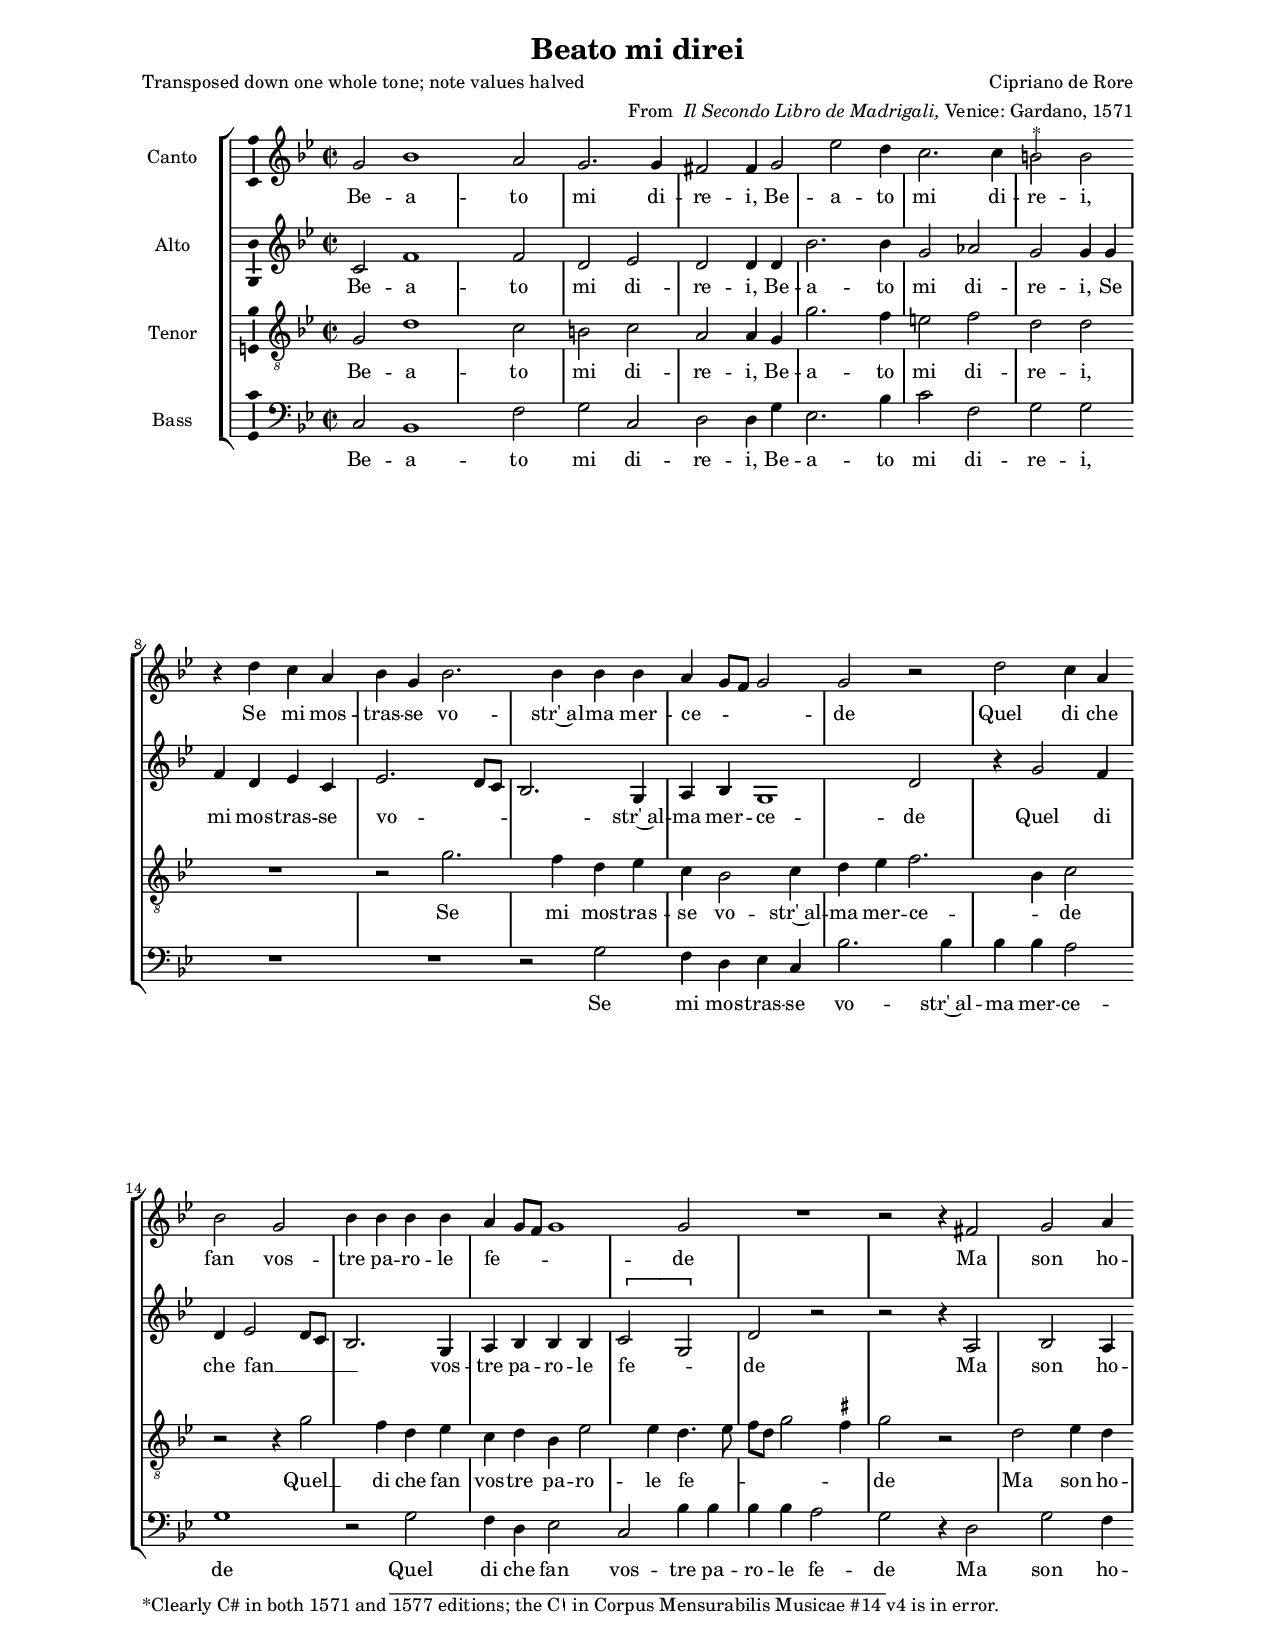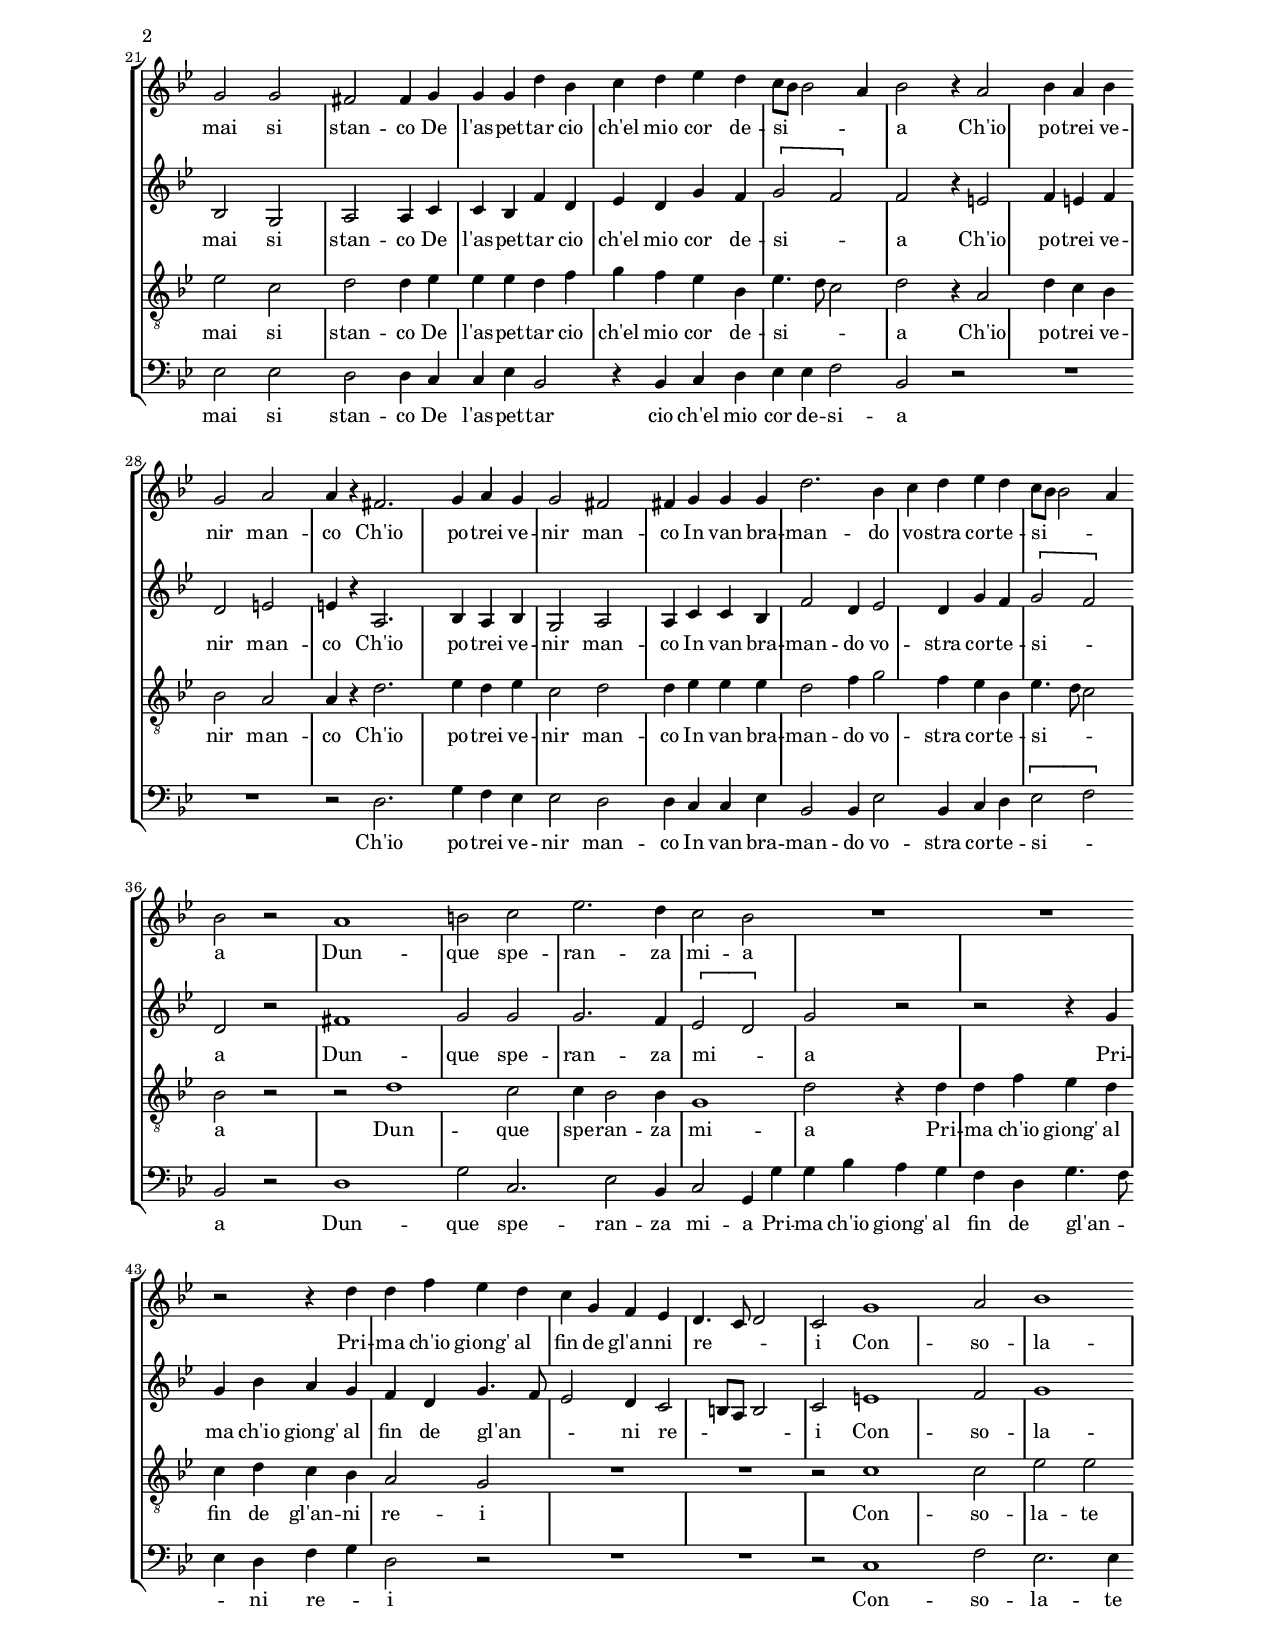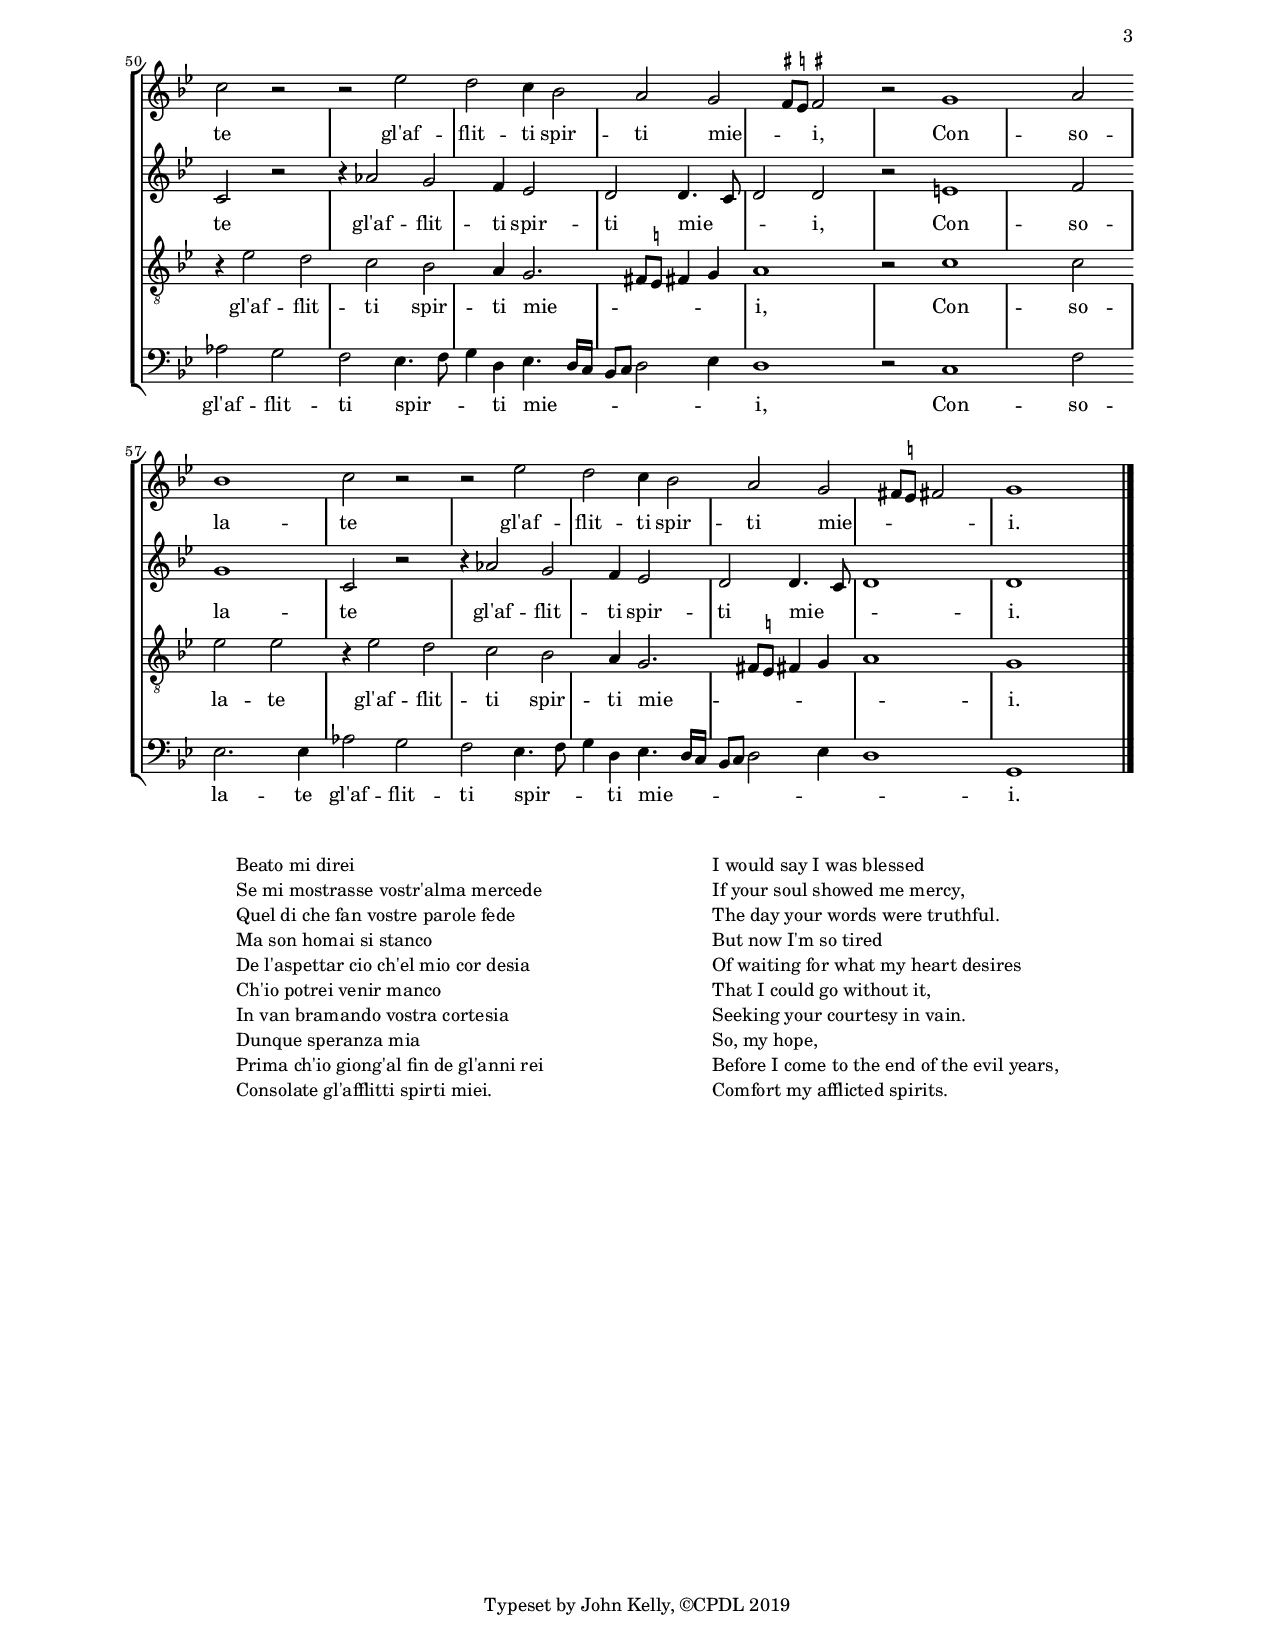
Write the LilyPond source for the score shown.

\version "2.18.2"

\header {
  title = "Beato mi direi"
  composer = "Cipriano de Rore"
  arranger = \markup { "From "  \italic {"Il Secondo Libro de Madrigali,"} "Venice: Gardano, 1571"}
  poet = "Transposed down one whole tone; note values halved"
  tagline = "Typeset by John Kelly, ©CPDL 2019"

}


global = {
  % main
  \set Staff.forceClef = ##t
  \override Staff.NoteHead  #'style = #'baroque
  \override Slur #'transparent = ##t
  \override Slur.outside-staff-priority = #500
  #(set-global-staff-size 16)

  \key bes \major
  \time 2/2
% generally, no bar lines . . .
%   \override Staff.BarLine #'transparent = ##t

%%%% finis
   \skip 1*63 			% end 
% let finis bar go through all staves
  \override Staff.BarLine #'transparent = ##f
  \bar "|."
}

sopNotes = \transpose c bes, {
%sopNotes = {
  \relative c'' {
    \set Staff.instrumentName = "Canto"
    \set Staff.midiInstrument = "trumpet"

	% main	%
	\clef "treble"
	a2 c1      b2 a2. a4 gis2 gis4 a2 f'2 e4 d2. d4 
	\once \override Score.FootnoteItem.annotation-line = ##f
	\footnote "*" #'(0 . 2) "*Clearly C# in both 1571 and 1577 editions; the C♮ in Corpus Mensurabilis Musicae #14 v4 is in error."
	    cis2 cis
	r4 e4 d b c a c2. c4 c c b (a8 g a2) a
	r2 e'2 d4 b c2 a c4 c c c b (a8 g a1) a2 R1 r2
	r4 gis2 a b4 a2 a gis gis4 a a a e' c d e f e d8 (c c2 b4)
	c2 r4 b2 c4 b c a2 b b4 r4 gis2. a4 b a a2 gis gis4 a a a e'2. c4 d e f e d8 (c c2 b4) c2 r2 b1 cis2
	d2 f2. e4 d2 c R\breve r2 r4 e e g f e d a g f e4. (d8 e2) d
	a'1 b2 c1 d2 r2 r2 f e d4 c2 b 
	\set suggestAccidentals  = ##t 
        a (gis8 fis) gis!2 r2			% suggest g# f# g#
        	\set suggestAccidentals  = ##f
	a1 b2 c1 d2 r r f e d4 c2 b a (gis8 
	\set suggestAccidentals  = ##t 
	fis  % F# is suggested
	\set suggestAccidentals  = ##f 
	gis!2) a1
%	\bar "|."
  
  }	
}


sopLyrics = \lyricmode {
  Be -- a -- to mi di -- re -- i,
  Be -- a -- to mi di -- re -- i,
  Se mi mos -- tras -- se vo -- str'~al -- ma mer -- ce -- de
  Quel di che fan vos -- tre pa -- ro -- le fe -- de
  Ma son ho -- mai si stan -- co
  De l'as -- pet -- tar cio ch'el mio cor de -- si -- a
  Ch'io po -- trei ve -- nir man -- co
  Ch'io po -- trei ve -- nir man -- co
  In van bra -- man -- do vo -- stra cor -- te -- si -- a
  Dun -- que spe -- ran -- za mi -- a
  Pri -- ma ch'io giong' al fin de gl'an -- ni re -- i
  Con -- so -- la -- te gl'af -- flit -- ti spir -- ti mie -- i,
  Con -- so -- la -- te gl'af -- flit -- ti spir -- ti mie -- i.
}

altoNotes = \transpose c bes, {
%altoNotes = {
  \relative c' {
    \set Staff.instrumentName = "Alto"
    \set Staff.midiInstrument = "trumpet"
%    d1 g\breve g1 e f e e2 e c'1. c2 a1 bes a a2
    d2 g1      g2 e f e e4 e c'2. c4 a2 bes a a4 a g e f d f2. (e8 d c2.) a4 b c a1 e'2 r4 a2 g4
    e4 f2 (e8 d c2.) a4 b c c c \[ d2 (a) \] e'2 r2 r r4 b2 c b4 c2 a b b4 d d c g' e f e a g \[ a2 (g) \] g2
    r4 fis2 g4 fis g e2 fis fis4 r4 b,2. c4 b c a2 b b4 d d c g'2 e4 f2 e4 a g \[ a2 (g) \] e2 r gis1 a2 a a2. g4
    \[ f2 (e) \] a2 r2 r2 r4 a4 a c b a g e a4. (g8 f2) e4 d2 (cis8 b cis2) d2 fis1 g2 a1 d,2 r2 r4 bes'2 a g4 f2 e e4. (d8 e2)
    e r2 fis1 g2 a1 d,2 r2 r4 bes'2 a g4 f2 e e4. (d8 e1) e1 
    
  }	
}

altoLyrics = \lyricmode {
  Be -- a -- to mi di -- re -- i,
  Be -- a -- to mi di -- re -- i,
  Se mi mos -- tras -- se vo -- str'~al -- ma mer -- ce -- de
  Quel di che fan __ vos -- tre pa -- ro -- le fe -- de
  Ma son ho -- mai si stan -- co
  De l'as -- pet -- tar cio ch'el mio cor de -- si -- a
  Ch'io po -- trei ve -- nir man -- co
  Ch'io po -- trei ve -- nir man -- co
  In van bra -- man -- do vo -- stra cor -- te -- si -- a
  Dun -- que spe -- ran -- za mi -- a
  Pri -- ma ch'io giong' al fin de gl'an -- ni re -- i
  Con -- so -- la -- te gl'af -- flit -- ti spir -- ti mie -- i,
  Con -- so -- la -- te gl'af -- flit -- ti spir -- ti mie -- i.}

tenorNotes = \transpose c bes, {
%tenorNotes = {
  \relative c' {
    \set Staff.instrumentName = "Tenor"
    \set Staff.midiInstrument = "trombone"

    % main	%
    \clef "treble_8"
%    a1 e'\breve d1 cis d b b2 a a'1. g2 fis1 a e e
    a2 e'1      d2 cis d b b4 a a'2. g4 fis2 g e e
    R1 r2 a2. g4 e f d c2 d4 e f g2. (c,4) d2 r r4 a'2 g4 e f d e c f2 f4 
    \set suggestAccidentals  = ##t 
    e4. (f8 g e a2 gis4) a2 
    \set suggestAccidentals  = ##f
    r e f4 e f2 % gis4 should be suggested
    d2 e e4 f f f e g a g f c f4. (e8 d2) e r4 b2 e4 d c c2 b  b4 r e2. f4 e f d2 e e4 f f f 
    e2 g4 a2 g4 f c f4. (e8 d2) c r2 r e1 d2 d4 c2 c4 a1 e'2 r4 e e g f e d e d c b2 a R\breve r2 d1 d2 f
    f2 r4 f2 e d c b4 a2. (gis8 
    \set suggestAccidentals  = ##t 
    fis 
    \set suggestAccidentals  = ##f 
    gis!4 a) b1 r2 d1 d2 f f r4 f2 e d c b4 
    a2. (gis8 
    \set suggestAccidentals  = ##t 
    fis 
    \set suggestAccidentals  = ##f
    gis!4 a b1) a
    
  }	
}

tenorLyrics = \lyricmode {
  Be -- a -- to mi di -- re -- i,
  Be -- a -- to mi di -- re -- i,
  Se mi mos -- tras -- se vo -- str'~al -- ma mer -- ce -- de
  Quel __ di che fan vos -- tre pa -- ro -- le fe -- de
  Ma son ho -- mai si stan -- co
  De l'as -- pet -- tar cio ch'el mio cor de -- si -- a
  Ch'io po -- trei ve -- nir man -- co
  Ch'io po -- trei ve -- nir man -- co
  In van bra -- man -- do vo -- stra cor -- te -- si -- a
  Dun -- que spe -- ran -- za mi -- a
  Pri -- ma ch'io giong' al fin de gl'an -- ni re -- i
  Con -- so -- la -- te gl'af -- flit -- ti spir -- ti mie -- i,
  Con -- so -- la -- te gl'af -- flit -- ti spir -- ti mie -- i.
}

bassNotes = \transpose c bes, {
%bassNotes = {
  \relative c {
    \set Staff.instrumentName = "Bass"
    \set Staff.midiInstrument = "trombone"

    % main	%
    \clef "bass"
    d2 c1 g'2 a d, e e4 a f2. c'4 d2 g, a a  
    R1 R r2 a2 g4 e f d c'2. c4 c c b2 a1 r2 a2 g4 e f2
    d c'4 c c c b2 a r4 e2 a g4 f2 f e e4 d d f c2 r4
    c4 d e f f g2 c, r2 R\breve r2 e2. a4 g f f2 e
    e4 d d f c2 c4 f2 c4 d e \[ f2 (g) \] c,2 r e1 a2 d,2. f2 c4 d2 a4
    a'4 a c b a g e a4. (g8 f4) e g (a) e2 r2 R\breve r2
    d1 g2 f2. f4 bes2 a g f4. (g8 a4) e f4. (e16 d c8 d e2 f4) e1
    r2 d1 g2 f2. f4 bes2 a g f4. (g8 a4) e
    f4. (e16 d c8 d e2 f4 e1) a,1 
    
  }
}

bassLyrics = \lyricmode {
  Be -- a -- to mi di -- re -- i,
  Be -- a -- to mi di -- re -- i,
  Se mi mos -- tras -- se vo -- str'~al -- ma mer -- ce -- de
  Quel di che fan vos -- tre pa -- ro -- le fe -- de
  Ma son ho -- mai si stan -- co
  De l'as -- pet -- tar cio ch'el mio cor de -- si -- a
  Ch'io po -- trei ve -- nir man -- co
  In van bra -- man -- do vo -- stra cor -- te -- si -- a
  Dun -- que spe -- ran -- za mi -- a
  Pri -- ma ch'io giong' al fin de gl'an -- ni re -- i
  Con -- so -- la -- te gl'af -- flit -- ti spir -- ti mie -- i,
  Con -- so -- la -- te gl'af -- flit -- ti spir -- ti mie -- i.
}

\book {
  \paper {
    print-page-number = ##t
%    print-first-page-number = ##f
     #(set-paper-size "letter")
     left-margin = 24\mm
     right-margin = 24\mm

%    oddHeaderMarkup = \markup \null
%    evenHeaderMarkup = \markup \null
%    oddFooterMarkup = \markup {
%      \fill-line {
%        \on-the-fly \print-page-number-check-first
%        \fromproperty #'page:page-number-string
%      }
%    }
    evenFooterMarkup = \oddFooterMarkup
  }
\score {
  \context StaffGroup = choirStaff <<
	\context Voice =
		sopNotes << \global \sopNotes >>
	\context Lyrics =
		sopLyrics \lyricsto sopNotes { \sopLyrics }
	\context Voice =
		altoNotes << \global \altoNotes >>
	\context Lyrics =
		altoLyrics \lyricsto altoNotes { \altoLyrics }
	\context Voice =
		tenorNotes << \global \tenorNotes >>
	\context Lyrics =
		tenorLyrics \lyricsto tenorNotes { \tenorLyrics }
	\context Voice =
		bassNotes << \global \bassNotes >>
	\context Lyrics =
		bassLyrics \lyricsto bassNotes { \bassLyrics }
  >>
	\layout {
		\context {
	      		\Score
			\override BarLine #'transparent = ##t
                         proportionalNotationDuration = #(ly:make-moment 1/6)
   			}
		\context {
			\Voice
        		        \consists Ambitus_engraver
			}
		}
\midi {
     		\context {
       		\Score
       		tempoWholesPerMinute = #(ly:make-moment 30 1)
       		}
	}
  }		%%%% end of Score block
%}

\markup {
  \fill-line {
    \hspace #0.1 % moves the column off the left margin;
     % can be removed if space on the page is tight
     \column {
      \line { 
        \column {
          "Beato mi direi"
          "Se mi mostrasse vostr'alma mercede"
          "Quel di che fan vostre parole fede"
          "Ma son homai si stanco"
          "De l'aspettar cio ch'el mio cor desia"
          "Ch'io potrei venir manco"
          "In van bramando vostra cortesia"
          "Dunque speranza mia"
          "Prima ch'io giong'al fin de gl'anni rei"
          "Consolate gl'afflitti spirti miei."
        }
      }
    }
    \hspace #0.1 % adds horizontal spacing between columns;
    \column {
      \line { 
       \column {
          "I would say I was blessed"
          "If your soul showed me mercy,"
          "The day your words were truthful."
          "But now I'm so tired"
          "Of waiting for what my heart desires"
          "That I could go without it,"
          "Seeking your courtesy in vain."
          "So, my hope,"
          "Before I come to the end of the evil years,"
          "Comfort my afflicted spirits."
        }
      }
    }
  \hspace #0.1 % gives some extra space on the right margin;
  % can be removed if page space is tight
  }
}
}